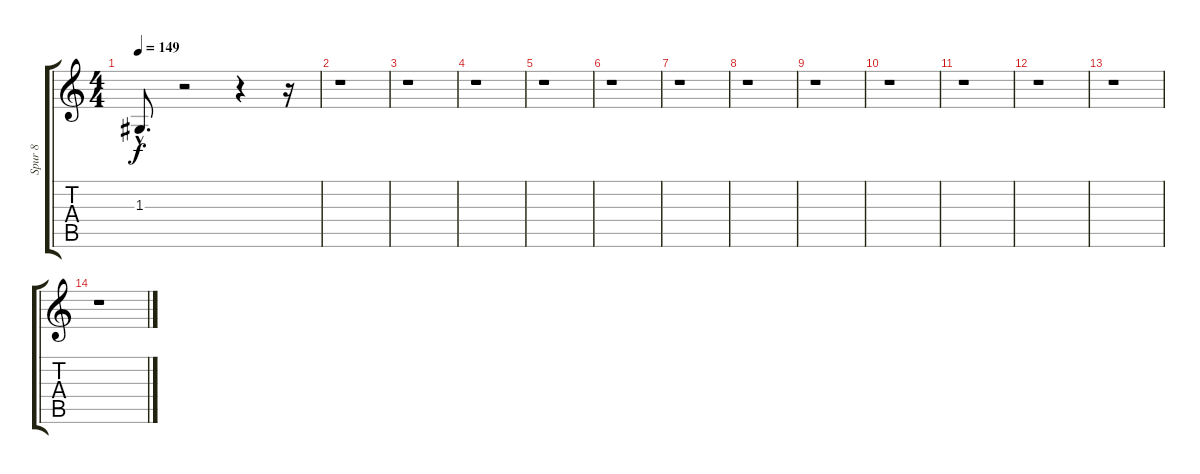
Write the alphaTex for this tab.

\track ("Spur 8" "Spur 8") {instrument frenchhorn}
\staff {score tabs}
\tuning (E4 B3 G3 D3 A2 E2) {hide}
\ts (4 4)
\tempo 149
\clef g2
\ks c
1.3{hac}.8{d dy f} r.2 r.4 r.16 |
r.1 |
r.1 |
r.1 |
r.1 |
r.1 |
r.1 |
r.1 |
r.1 |
r.1 |
r.1 |
r.1 |
r.1 |
r.1
